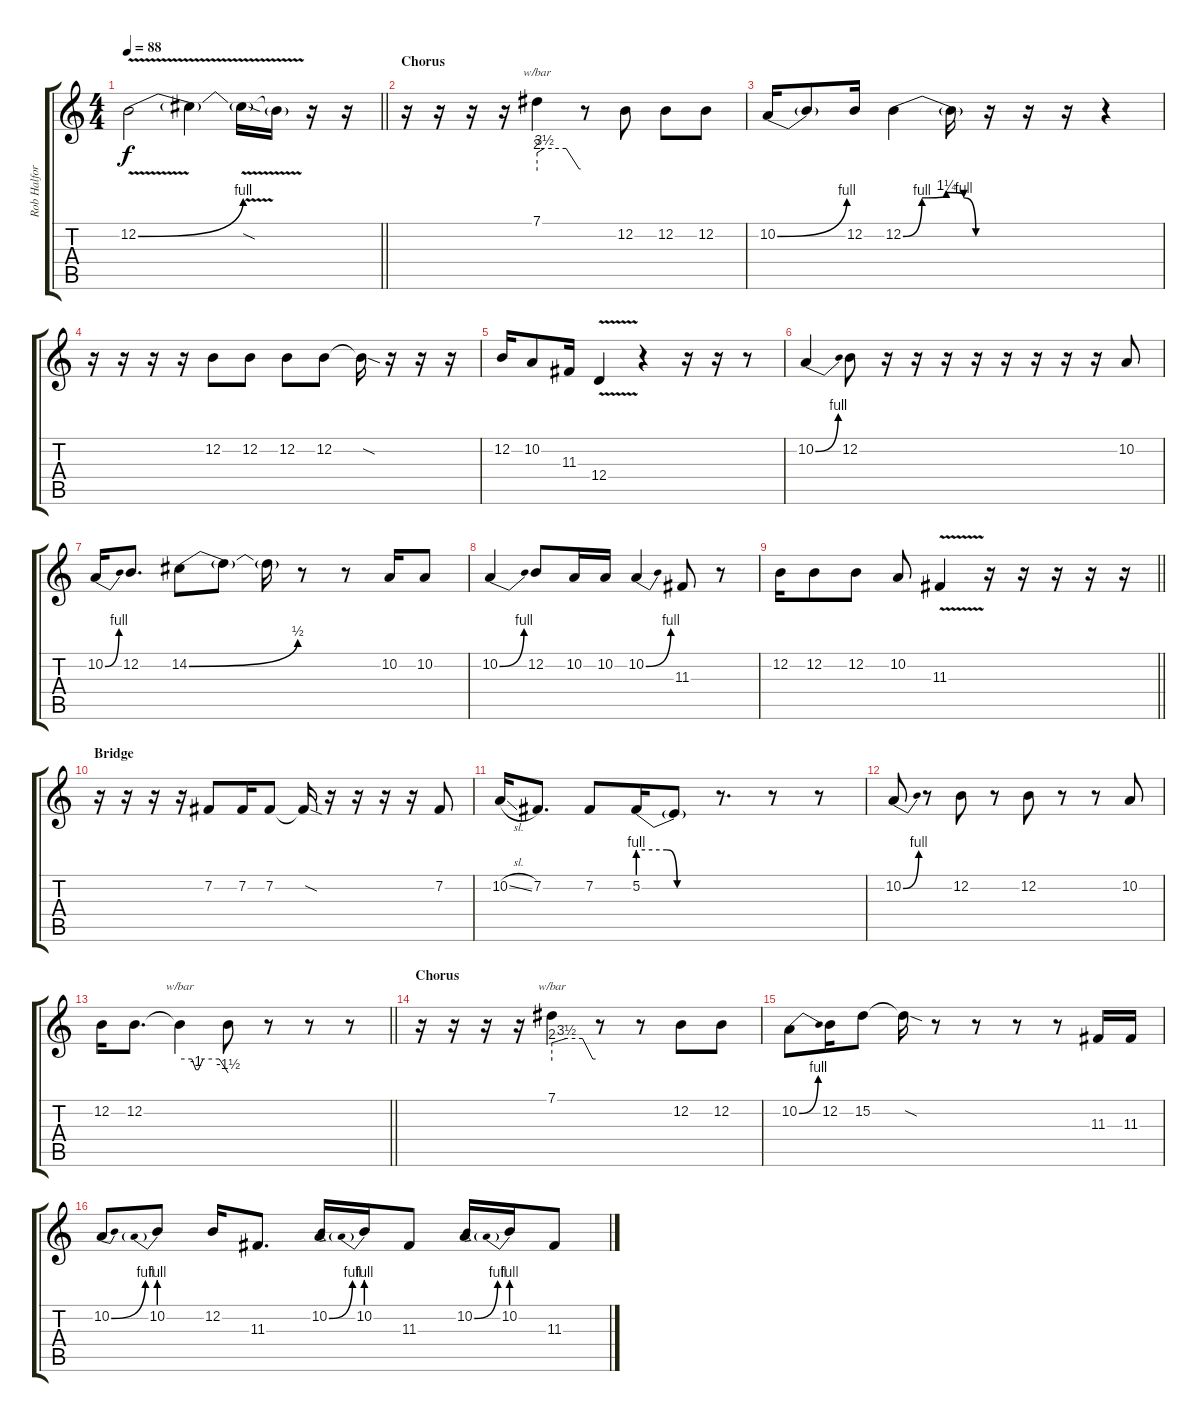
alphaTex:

\track ("Rob Halford" "Rob Halfor") {instrument violin}
\staff {score tabs}
\tuning (E4 B3 G3 D3 A2 E2) {hide}
\ts (4 4)
\tempo 88
\clef g2
\barLineRight lightlight
\ks c
12.2{be (bend 0 0 60 4) v}.2{dy f} 12.2{t}.4 12.2{v sod t}.16 12.2{t}.16 r.16 r.16 |
\section ("" "Chorus")
r.16 r.16 r.16 r.16 7.1.4{tbe (custom default 0 8 10 14 40 14 58 0 60 0)} r.8 12.2.8 12.2.8 12.2.8 |
10.2{be (bend 0 0 60 4)}.16 10.2{t}.8 12.2.16 12.2{be (custom 0 0 14 4 32 5 45 4 54 0 60 0)}.4 12.2{t}.16 r.16 r.16 r.16 r.4 |
r.16 r.16 r.16 r.16 12.2.8 12.2.8 12.2.8 12.2.8 12.2{sod t}.16 r.16 r.16 r.16 |
12.2.16 10.2.8 11.3.16 12.4{v}.4 r.4 r.16 r.16 r.8 |
10.2{be (bend 0 0 60 4)}.4 12.2.8 r.16 r.16 r.16 r.16 r.16 r.16 r.16 r.16 10.2.8 |
10.2{be (bend 0 0 60 4)}.16 12.2.8{d} 14.2{be (bend 0 0 60 2)}.8 14.2{t}.8 14.2{t}.16 r.8 r.8 10.2.16 10.2.8 |
10.2{be (bend 0 0 60 4)}.4 12.2.8 10.2.16 10.2.16 10.2{be (bend 0 0 60 4)}.4 11.3.8 r.8 |
\barLineRight lightlight
12.2.16 12.2.8 12.2.8 10.2.8 11.3{v}.4 r.16 r.16 r.16 r.16 r.16 |
\section ("" "Bridge")
r.16 r.16 r.16 r.16 7.2.8 7.2.16 7.2.8 7.2{sod t}.16 r.16 r.16 r.16 r.16 7.2.8 |
10.2{sl}.16 7.2.8{d} 7.2.8 5.2{be (custom 0 4 22 4 30 0 60 0)}.16 5.2{t}.8 r.8{d} r.8 r.8 |
10.2{be (bend 0 0 60 4)}.8 r.8 12.2.8 r.8 12.2.8 r.8 r.8 10.2.8 |
\barLineRight lightlight
12.2.16 12.2.8{d} 12.2{t}.4{tbe (custom default 0 0 15 0 20 -4 23 -4 29 0 49 0 60 -6)} 12.2{t}.8 r.8 r.8 r.8 |
\section ("" "Chorus")
r.16 r.16 r.16 r.16 7.1.4{tbe (custom default 0 8 20 14 42 14 56 0 60 0)} r.8 r.8 12.2.8 12.2.8 |
10.2{be (bend 0 0 60 4)}.8 12.2.16 15.2.8 15.2{sod t}.16 r.8 r.8 r.8 r.8 11.3.16 11.3.16 |
10.2{be (bend 0 0 60 4)}.8 10.2{be (prebend 0 4 60 4)}.8 12.2.16 11.3.8{d} 10.2{be (bend 0 0 60 4)}.16 10.2{be (prebend 0 4 60 4)}.16 11.3.8 10.2{be (bend 0 0 60 4)}.16 10.2{be (prebend 0 4 60 4)}.16 11.3.8
